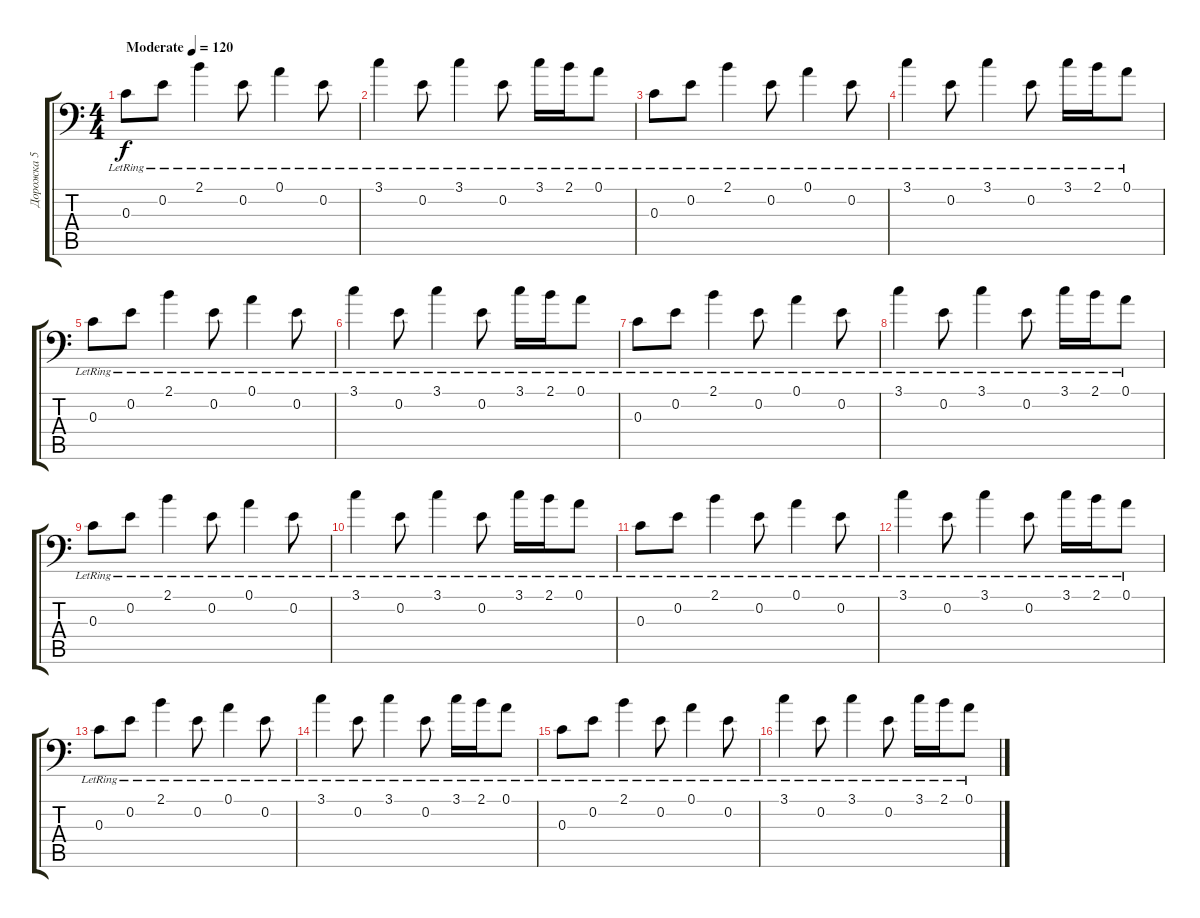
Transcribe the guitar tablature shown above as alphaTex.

\track ("Дорожка 5" "Дорожка 5") {instrument electricguitarclean}
\staff {score tabs}
\tuning (A3 E3 C3 G2 D2 A1) {hide}
\ts (4 4)
\tempo (120 "Moderate")
\clef f4
\ks c
0.3{lr}.8{dy f instrument electricguitarclean} 0.2{lr}.8 2.1{lr}.4 0.2{lr}.8 0.1{lr}.4 0.2{lr}.8 |
3.1{lr}.4 0.2{lr}.8 3.1{lr}.4 0.2{lr}.8 3.1{lr}.16 2.1{lr}.16 0.1{lr}.8 |
0.3{lr}.8 0.2{lr}.8 2.1{lr}.4 0.2{lr}.8 0.1{lr}.4 0.2{lr}.8 |
3.1{lr}.4 0.2{lr}.8 3.1{lr}.4 0.2{lr}.8 3.1{lr}.16 2.1{lr}.16 0.1{lr}.8 |
0.3{lr}.8 0.2{lr}.8 2.1{lr}.4 0.2{lr}.8 0.1{lr}.4 0.2{lr}.8 |
3.1{lr}.4 0.2{lr}.8 3.1{lr}.4 0.2{lr}.8 3.1{lr}.16 2.1{lr}.16 0.1{lr}.8 |
0.3{lr}.8 0.2{lr}.8 2.1{lr}.4 0.2{lr}.8 0.1{lr}.4 0.2{lr}.8 |
3.1{lr}.4 0.2{lr}.8 3.1{lr}.4 0.2{lr}.8 3.1{lr}.16 2.1{lr}.16 0.1{lr}.8 |
0.3{lr}.8 0.2{lr}.8 2.1{lr}.4 0.2{lr}.8 0.1{lr}.4 0.2{lr}.8 |
3.1{lr}.4 0.2{lr}.8 3.1{lr}.4 0.2{lr}.8 3.1{lr}.16 2.1{lr}.16 0.1{lr}.8 |
0.3{lr}.8 0.2{lr}.8 2.1{lr}.4 0.2{lr}.8 0.1{lr}.4 0.2{lr}.8 |
3.1{lr}.4 0.2{lr}.8 3.1{lr}.4 0.2{lr}.8 3.1{lr}.16 2.1{lr}.16 0.1{lr}.8 |
0.3{lr}.8 0.2{lr}.8 2.1{lr}.4 0.2{lr}.8 0.1{lr}.4 0.2{lr}.8 |
3.1{lr}.4 0.2{lr}.8 3.1{lr}.4 0.2{lr}.8 3.1{lr}.16 2.1{lr}.16 0.1{lr}.8 |
0.3{lr}.8 0.2{lr}.8 2.1{lr}.4 0.2{lr}.8 0.1{lr}.4 0.2{lr}.8 |
3.1{lr}.4 0.2{lr}.8 3.1{lr}.4 0.2{lr}.8 3.1{lr}.16 2.1{lr}.16 0.1{lr}.8
